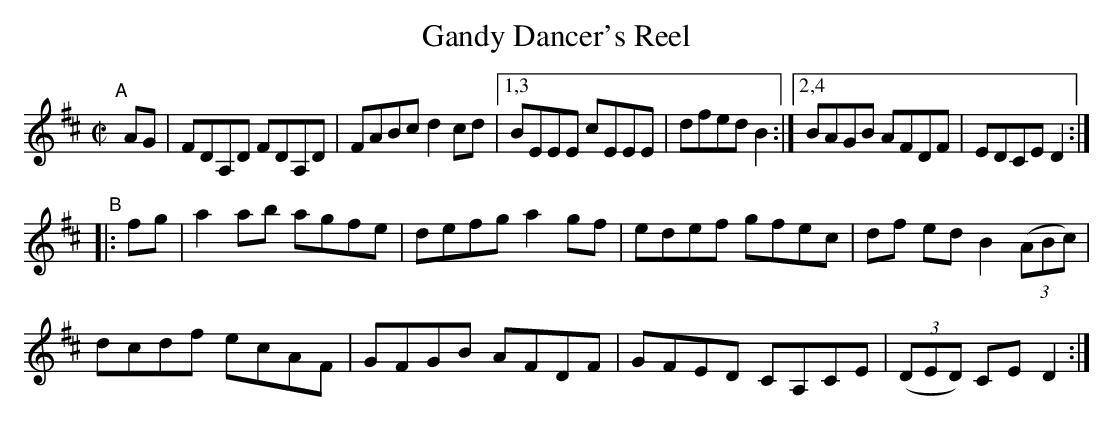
X:1
T: Gandy Dancer's Reel
M: C|
L: 1/8
K: D
"^A"[|] AG |\
FDA,D FDA,D | FABc d2cd |[1,3 BEEE cEEE | dfed B2 \
                       :|[2,4 BAGB AFDF | EDCE D2 :|
"^B"|: fg |\
a2ab agfe | defg a2gf | edef gfec | df edB2 ((3ABc) |
dcdf ecAF | GFGB AFDF | GFED CA,CE | ((3DED) CE D2 :|
